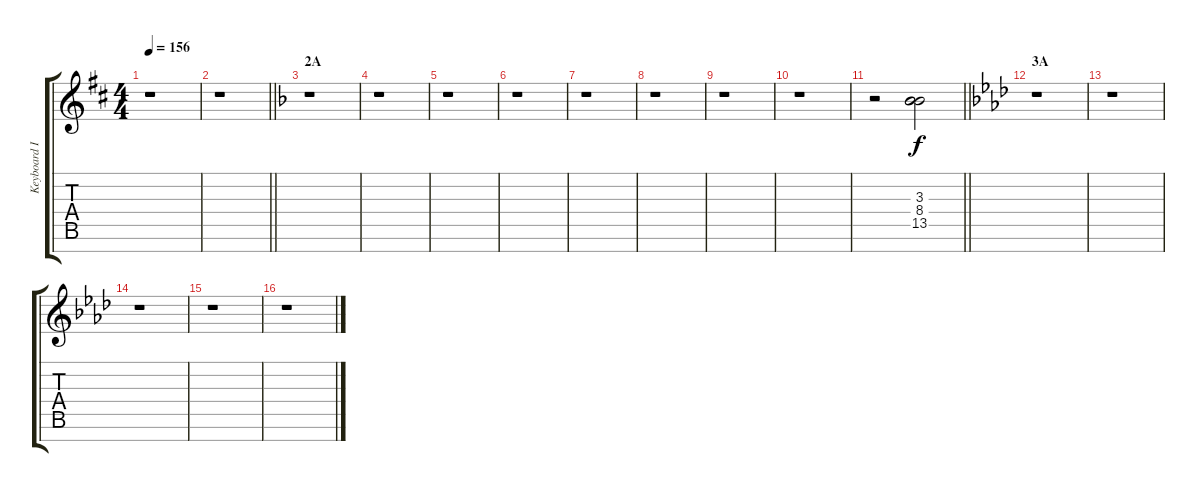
\track ("Keyboard III" "Keyboard I") {instrument reversecymbal}
\staff {score tabs}
\tuning (E5 B4 G4 D4 A3 E3 B2) {hide}
\ts (4 4)
\tempo 156
\clef g2
\ks d
r.1{dy f} |
\barLineRight lightlight
r.1 |
\section ("" "2A")
\ks f
r.1 |
r.1 |
r.1 |
r.1 |
r.1 |
r.1 |
r.1 |
r.1 |
\barLineRight lightlight
r.2 (3.3 8.4 13.5).2 |
\section ("" "3A")
\ks ab
r.1 |
r.1 |
r.1 |
r.1 |
r.1
